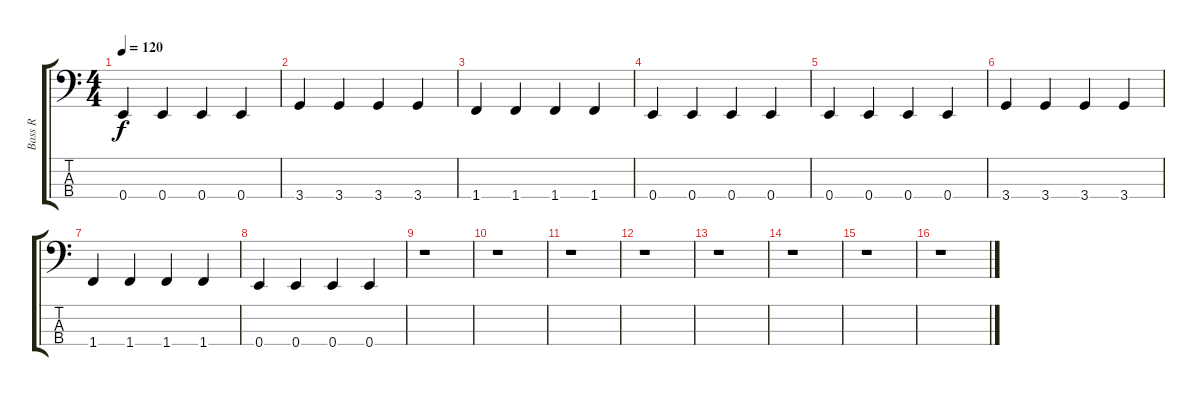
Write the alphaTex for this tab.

\track ("Bass R" "Bass R") {instrument electricbassfinger}
\staff {score tabs}
\tuning (G2 D2 A1 E1) {hide}
\ts (4 4)
\tempo 120
\clef f4
\ks c
0.4.4{dy f} 0.4.4 0.4.4 0.4.4 |
3.4.4 3.4.4 3.4.4 3.4.4 |
1.4.4 1.4.4 1.4.4 1.4.4 |
0.4.4 0.4.4 0.4.4 0.4.4 |
0.4.4 0.4.4 0.4.4 0.4.4 |
3.4.4 3.4.4 3.4.4 3.4.4 |
1.4.4 1.4.4 1.4.4 1.4.4 |
0.4.4 0.4.4 0.4.4 0.4.4 |
r.1 |
r.1 |
r.1 |
r.1 |
r.1 |
r.1 |
r.1 |
r.1
